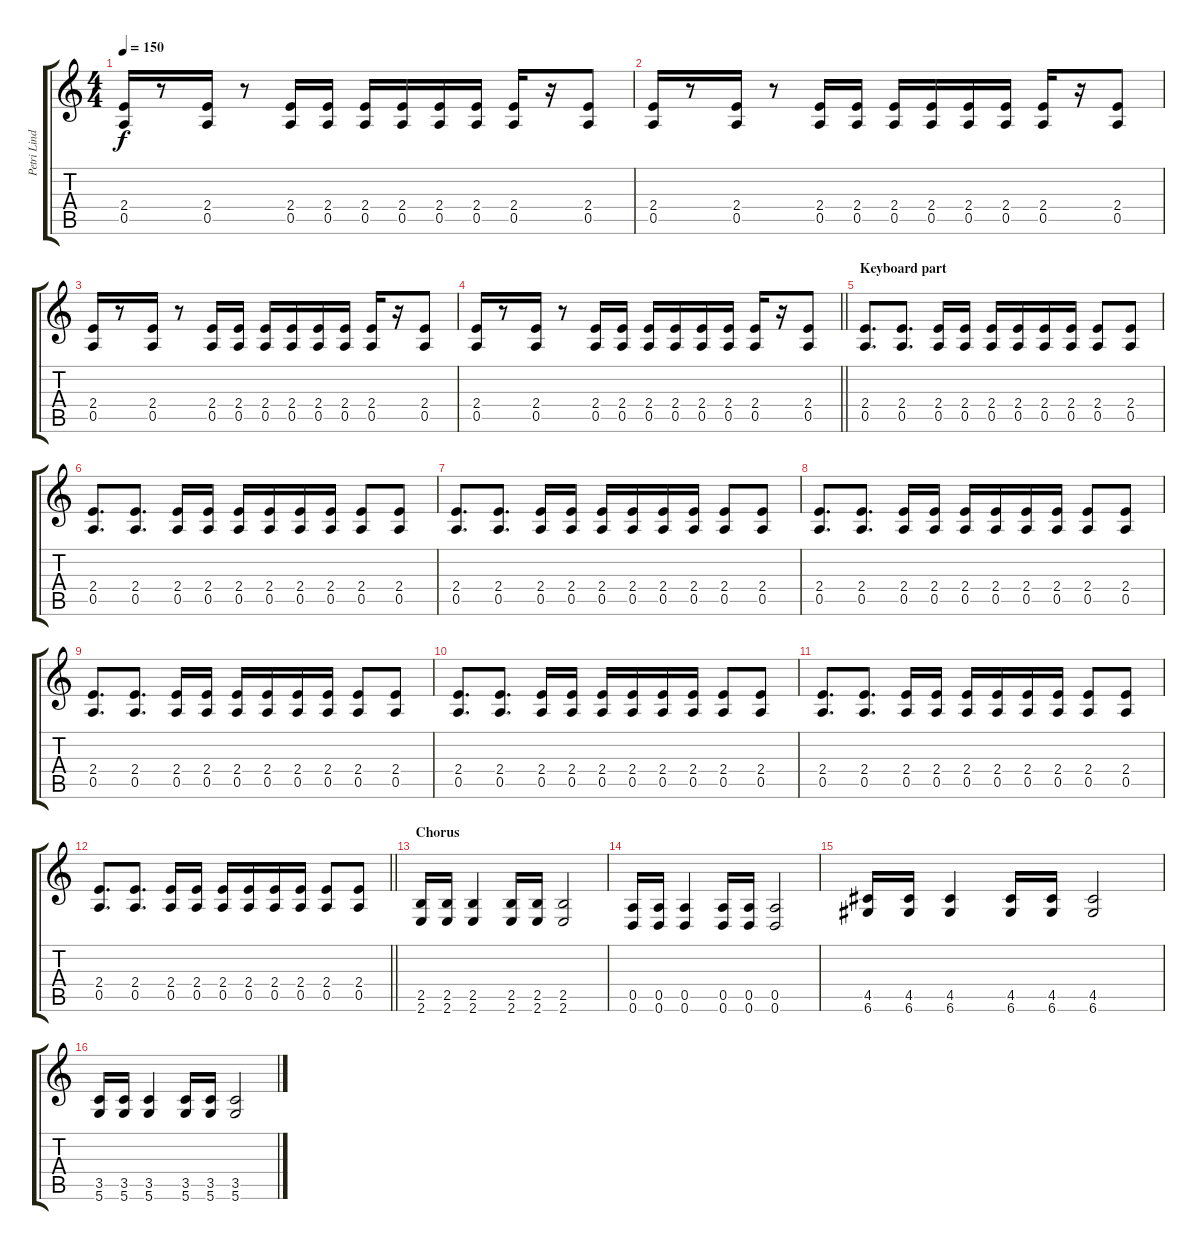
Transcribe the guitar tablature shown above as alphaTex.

\track ("Petri Lindroos" "Petri Lind") {instrument distortionguitar}
\staff {score tabs}
\tuning (E4 B3 G3 D3 A2 D2) {hide}
\ts (4 4)
\tempo 150
\clef g2
\ks c
(2.4 0.5).16{dy f} r.8 (2.4 0.5).16 r.8 (2.4 0.5).16 (2.4 0.5).16 (2.4 0.5).16 (2.4 0.5).16 (2.4 0.5).16 (2.4 0.5).16 (2.4 0.5).16 r.16 (2.4 0.5).8 |
(2.4 0.5).16 r.8 (2.4 0.5).16 r.8 (2.4 0.5).16 (2.4 0.5).16 (2.4 0.5).16 (2.4 0.5).16 (2.4 0.5).16 (2.4 0.5).16 (2.4 0.5).16 r.16 (2.4 0.5).8 |
(2.4 0.5).16 r.8 (2.4 0.5).16 r.8 (2.4 0.5).16 (2.4 0.5).16 (2.4 0.5).16 (2.4 0.5).16 (2.4 0.5).16 (2.4 0.5).16 (2.4 0.5).16 r.16 (2.4 0.5).8 |
\barLineRight lightlight
(2.4 0.5).16 r.8 (2.4 0.5).16 r.8 (2.4 0.5).16 (2.4 0.5).16 (2.4 0.5).16 (2.4 0.5).16 (2.4 0.5).16 (2.4 0.5).16 (2.4 0.5).16 r.16 (2.4 0.5).8 |
\section ("" "Keyboard part")
(2.4 0.5).8{d} (2.4 0.5).8{d} (2.4 0.5).16 (2.4 0.5).16 (2.4 0.5).16 (2.4 0.5).16 (2.4 0.5).16 (2.4 0.5).16 (2.4 0.5).8 (2.4 0.5).8 |
(2.4 0.5).8{d} (2.4 0.5).8{d} (2.4 0.5).16 (2.4 0.5).16 (2.4 0.5).16 (2.4 0.5).16 (2.4 0.5).16 (2.4 0.5).16 (2.4 0.5).8 (2.4 0.5).8 |
(2.4 0.5).8{d} (2.4 0.5).8{d} (2.4 0.5).16 (2.4 0.5).16 (2.4 0.5).16 (2.4 0.5).16 (2.4 0.5).16 (2.4 0.5).16 (2.4 0.5).8 (2.4 0.5).8 |
(2.4 0.5).8{d} (2.4 0.5).8{d} (2.4 0.5).16 (2.4 0.5).16 (2.4 0.5).16 (2.4 0.5).16 (2.4 0.5).16 (2.4 0.5).16 (2.4 0.5).8 (2.4 0.5).8 |
(2.4 0.5).8{d} (2.4 0.5).8{d} (2.4 0.5).16 (2.4 0.5).16 (2.4 0.5).16 (2.4 0.5).16 (2.4 0.5).16 (2.4 0.5).16 (2.4 0.5).8 (2.4 0.5).8 |
(2.4 0.5).8{d} (2.4 0.5).8{d} (2.4 0.5).16 (2.4 0.5).16 (2.4 0.5).16 (2.4 0.5).16 (2.4 0.5).16 (2.4 0.5).16 (2.4 0.5).8 (2.4 0.5).8 |
(2.4 0.5).8{d} (2.4 0.5).8{d} (2.4 0.5).16 (2.4 0.5).16 (2.4 0.5).16 (2.4 0.5).16 (2.4 0.5).16 (2.4 0.5).16 (2.4 0.5).8 (2.4 0.5).8 |
\barLineRight lightlight
(2.4 0.5).8{d} (2.4 0.5).8{d} (2.4 0.5).16 (2.4 0.5).16 (2.4 0.5).16 (2.4 0.5).16 (2.4 0.5).16 (2.4 0.5).16 (2.4 0.5).8 (2.4 0.5).8 |
\section ("" "Chorus")
(2.5 2.6).16 (2.5 2.6).16 (2.5 2.6).4 (2.5 2.6).16 (2.5 2.6).16 (2.5 2.6).2 |
(0.5 0.6).16 (0.5 0.6).16 (0.5 0.6).4 (0.5 0.6).16 (0.5 0.6).16 (0.5 0.6).2 |
(4.5 6.6).16 (4.5 6.6).16 (4.5 6.6).4 (4.5 6.6).16 (4.5 6.6).16 (4.5 6.6).2 |
(3.5 5.6).16 (3.5 5.6).16 (3.5 5.6).4 (3.5 5.6).16 (3.5 5.6).16 (3.5 5.6).2
